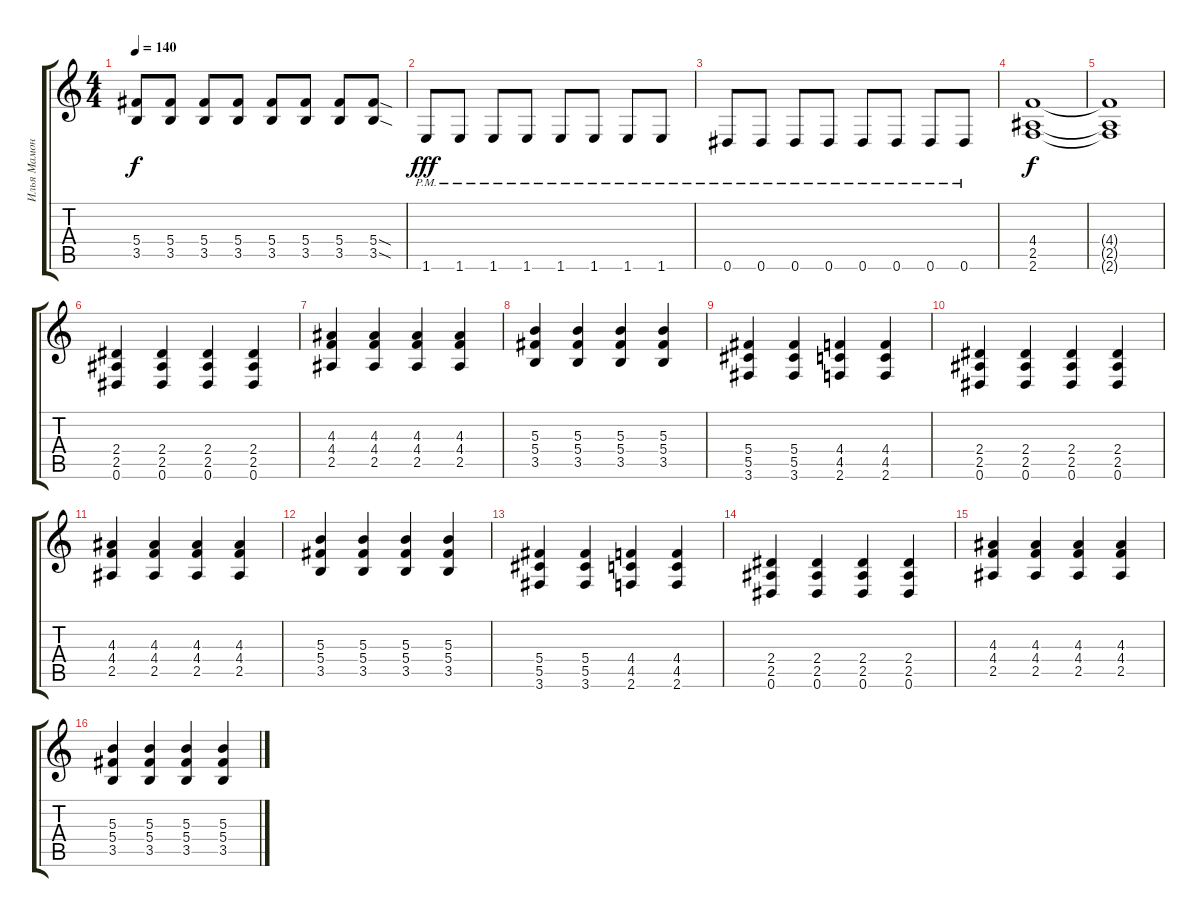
\track ("Илья Мамонтов" "Илья Мамон") {instrument distortionguitar}
\staff {score tabs}
\tuning (Eb4 Bb3 Gb3 Db3 Ab2 Eb2) {hide}
\ts (4 4)
\tempo 140
\clef g2
\ks c
(5.4 3.5).8{dy f} (5.4 3.5).8 (5.4 3.5).8 (5.4 3.5).8 (5.4 3.5).8 (5.4 3.5).8 (5.4 3.5).8 (5.4{sod} 3.5{sod}).8 |
1.6{pm}.8{dy fff} 1.6{pm}.8 1.6{pm}.8 1.6{pm}.8 1.6{pm}.8 1.6{pm}.8 1.6{pm}.8 1.6{pm}.8 |
0.6{pm}.8 0.6{pm}.8 0.6{pm}.8 0.6{pm}.8 0.6{pm}.8 0.6{pm}.8 0.6{pm}.8 0.6{pm}.8 |
(4.4 2.5 2.6).1{dy f} |
(4.4{t} 2.5{t} 2.6{t}).1 |
(2.4 2.5 0.6).4{balance 8} (2.4 2.5 0.6).4 (2.4 2.5 0.6).4 (2.4 2.5 0.6).4 |
(4.3 4.4 2.5).4 (4.3 4.4 2.5).4 (4.3 4.4 2.5).4 (4.3 4.4 2.5).4 |
(5.3 5.4 3.5).4 (5.3 5.4 3.5).4 (5.3 5.4 3.5).4 (5.3 5.4 3.5).4 |
(5.4 5.5 3.6).4 (5.4 5.5 3.6).4 (4.4 4.5 2.6).4 (4.4 4.5 2.6).4 |
(2.4 2.5 0.6).4 (2.4 2.5 0.6).4 (2.4 2.5 0.6).4 (2.4 2.5 0.6).4 |
(4.3 4.4 2.5).4 (4.3 4.4 2.5).4 (4.3 4.4 2.5).4 (4.3 4.4 2.5).4 |
(5.3 5.4 3.5).4 (5.3 5.4 3.5).4 (5.3 5.4 3.5).4 (5.3 5.4 3.5).4 |
(5.4 5.5 3.6).4 (5.4 5.5 3.6).4 (4.4 4.5 2.6).4 (4.4 4.5 2.6).4 |
(2.4 2.5 0.6).4 (2.4 2.5 0.6).4 (2.4 2.5 0.6).4 (2.4 2.5 0.6).4 |
(4.3 4.4 2.5).4 (4.3 4.4 2.5).4 (4.3 4.4 2.5).4 (4.3 4.4 2.5).4 |
(5.3 5.4 3.5).4 (5.3 5.4 3.5).4 (5.3 5.4 3.5).4 (5.3 5.4 3.5).4
